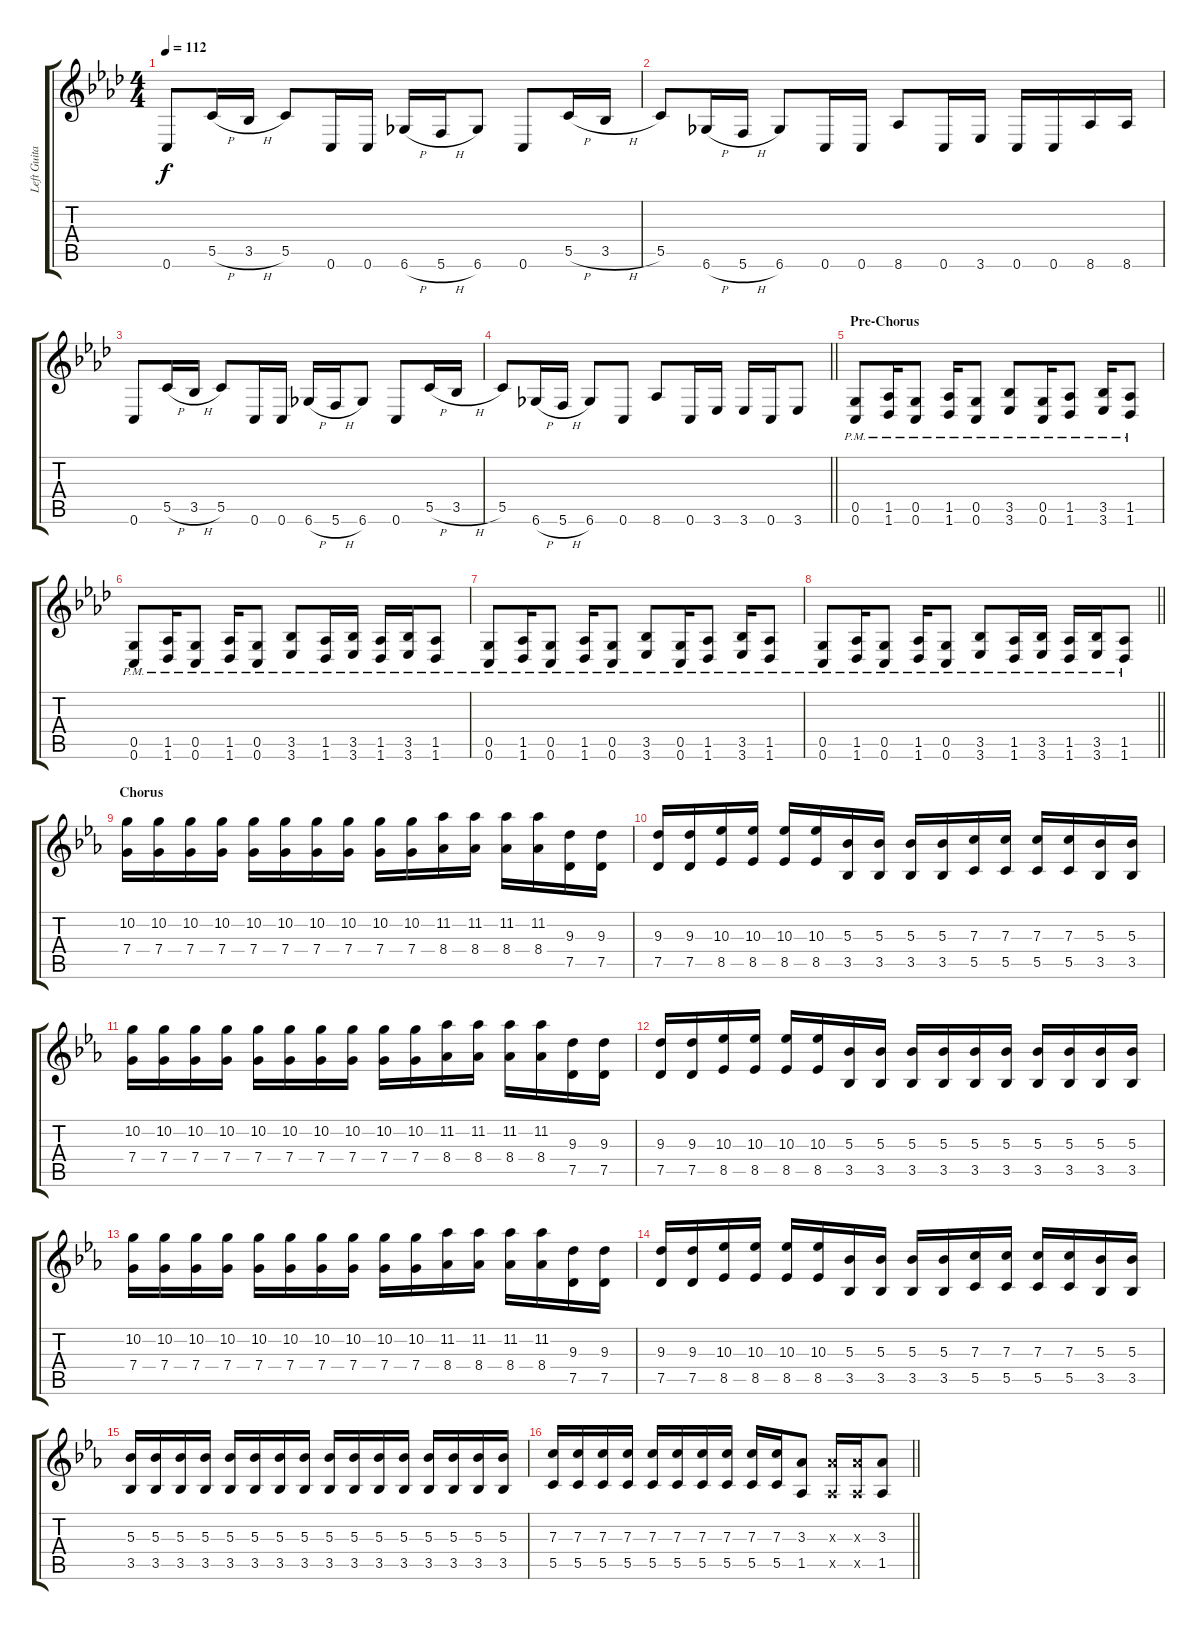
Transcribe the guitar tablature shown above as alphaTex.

\track ("Left Guitar" "Left Guita") {instrument overdrivenguitar}
\staff {score tabs}
\tuning (D4 A3 F3 C3 G2 C2) {hide}
\ts (4 4)
\tempo 112
\clef g2
\ks ab
0.6.8{dy f} 5.5{h}.16 3.5{h}.16 5.5.8 0.6.16 0.6.16 6.6{h}.16 5.6{h}.16 6.6.8 0.6.8 5.5{h}.16 3.5{h}.16 |
5.5.8 6.6{h}.16 5.6{h}.16 6.6.8 0.6.16 0.6.16 8.6.8 0.6.16 3.6.16 0.6.16 0.6.16 8.6.16 8.6.16 |
0.6.8 5.5{h}.16 3.5{h}.16 5.5.8 0.6.16 0.6.16 6.6{h}.16 5.6{h}.16 6.6.8 0.6.8 5.5{h}.16 3.5{h}.16 |
\barLineRight lightlight
5.5.8 6.6{h}.16 5.6{h}.16 6.6.8 0.6.8 8.6.8 0.6.16 3.6.16 3.6.16 0.6.16 3.6.8 |
\section ("" "Pre-Chorus")
(0.5{pm} 0.6{pm}).8 (1.5{pm} 1.6{pm}).16 (0.5{pm} 0.6{pm}).8 (1.5{pm} 1.6{pm}).16 (0.5{pm} 0.6{pm}).8 (3.5{pm} 3.6{pm}).8 (0.5{pm} 0.6{pm}).16 (1.5{pm} 1.6{pm}).8 (3.5{pm} 3.6{pm}).16 (1.5{pm} 1.6{pm}).8 |
(0.5{pm} 0.6{pm}).8 (1.5{pm} 1.6{pm}).16 (0.5{pm} 0.6{pm}).8 (1.5{pm} 1.6{pm}).16 (0.5{pm} 0.6{pm}).8 (3.5{pm} 3.6{pm}).8 (1.5{pm} 1.6{pm}).16 (3.5{pm} 3.6{pm}).16 (1.5{pm} 1.6{pm}).16 (3.5{pm} 3.6{pm}).16 (1.5{pm} 1.6{pm}).8 |
(0.5{pm} 0.6{pm}).8 (1.5{pm} 1.6{pm}).16 (0.5{pm} 0.6{pm}).8 (1.5{pm} 1.6{pm}).16 (0.5{pm} 0.6{pm}).8 (3.5{pm} 3.6{pm}).8 (0.5{pm} 0.6{pm}).16 (1.5{pm} 1.6{pm}).8 (3.5{pm} 3.6{pm}).16 (1.5{pm} 1.6{pm}).8 |
\barLineRight lightlight
(0.5{pm} 0.6{pm}).8 (1.5{pm} 1.6{pm}).16 (0.5{pm} 0.6{pm}).8 (1.5{pm} 1.6{pm}).16 (0.5{pm} 0.6{pm}).8 (3.5{pm} 3.6{pm}).8 (1.5{pm} 1.6{pm}).16 (3.5{pm} 3.6{pm}).16 (1.5{pm} 1.6{pm}).16 (3.5{pm} 3.6{pm}).16 (1.5{pm} 1.6{pm}).8 |
\section ("" "Chorus")
\ks eb
(10.2 7.4).16 (10.2 7.4).16 (10.2 7.4).16 (10.2 7.4).16 (10.2 7.4).16 (10.2 7.4).16 (10.2 7.4).16 (10.2 7.4).16 (10.2 7.4).16 (10.2 7.4).16 (11.2 8.4).16 (11.2 8.4).16 (11.2 8.4).16 (11.2 8.4).16 (9.3 7.5).16 (9.3 7.5).16 |
(9.3 7.5).16 (9.3 7.5).16 (10.3 8.5).16 (10.3 8.5).16 (10.3 8.5).16 (10.3 8.5).16 (5.3 3.5).16 (5.3 3.5).16 (5.3 3.5).16 (5.3 3.5).16 (7.3 5.5).16 (7.3 5.5).16 (7.3 5.5).16 (7.3 5.5).16 (5.3 3.5).16 (5.3 3.5).16 |
(10.2 7.4).16 (10.2 7.4).16 (10.2 7.4).16 (10.2 7.4).16 (10.2 7.4).16 (10.2 7.4).16 (10.2 7.4).16 (10.2 7.4).16 (10.2 7.4).16 (10.2 7.4).16 (11.2 8.4).16 (11.2 8.4).16 (11.2 8.4).16 (11.2 8.4).16 (9.3 7.5).16 (9.3 7.5).16 |
(9.3 7.5).16 (9.3 7.5).16 (10.3 8.5).16 (10.3 8.5).16 (10.3 8.5).16 (10.3 8.5).16 (5.3 3.5).16 (5.3 3.5).16 (5.3 3.5).16 (5.3 3.5).16 (5.3 3.5).16 (5.3 3.5).16 (5.3 3.5).16 (5.3 3.5).16 (5.3 3.5).16 (5.3 3.5).16 |
(10.2 7.4).16 (10.2 7.4).16 (10.2 7.4).16 (10.2 7.4).16 (10.2 7.4).16 (10.2 7.4).16 (10.2 7.4).16 (10.2 7.4).16 (10.2 7.4).16 (10.2 7.4).16 (11.2 8.4).16 (11.2 8.4).16 (11.2 8.4).16 (11.2 8.4).16 (9.3 7.5).16 (9.3 7.5).16 |
(9.3 7.5).16 (9.3 7.5).16 (10.3 8.5).16 (10.3 8.5).16 (10.3 8.5).16 (10.3 8.5).16 (5.3 3.5).16 (5.3 3.5).16 (5.3 3.5).16 (5.3 3.5).16 (7.3 5.5).16 (7.3 5.5).16 (7.3 5.5).16 (7.3 5.5).16 (5.3 3.5).16 (5.3 3.5).16 |
(5.3 3.5).16 (5.3 3.5).16 (5.3 3.5).16 (5.3 3.5).16 (5.3 3.5).16 (5.3 3.5).16 (5.3 3.5).16 (5.3 3.5).16 (5.3 3.5).16 (5.3 3.5).16 (5.3 3.5).16 (5.3 3.5).16 (5.3 3.5).16 (5.3 3.5).16 (5.3 3.5).16 (5.3 3.5).16 |
\barLineRight lightlight
(7.3 5.5).16 (7.3 5.5).16 (7.3 5.5).16 (7.3 5.5).16 (7.3 5.5).16 (7.3 5.5).16 (7.3 5.5).16 (7.3 5.5).16 (7.3 5.5).16 (7.3 5.5).16 (3.3 1.5).8 (3.3{x} 1.5{x}).16 (3.3{x} 1.5{x}).16 (3.3 1.5).8
